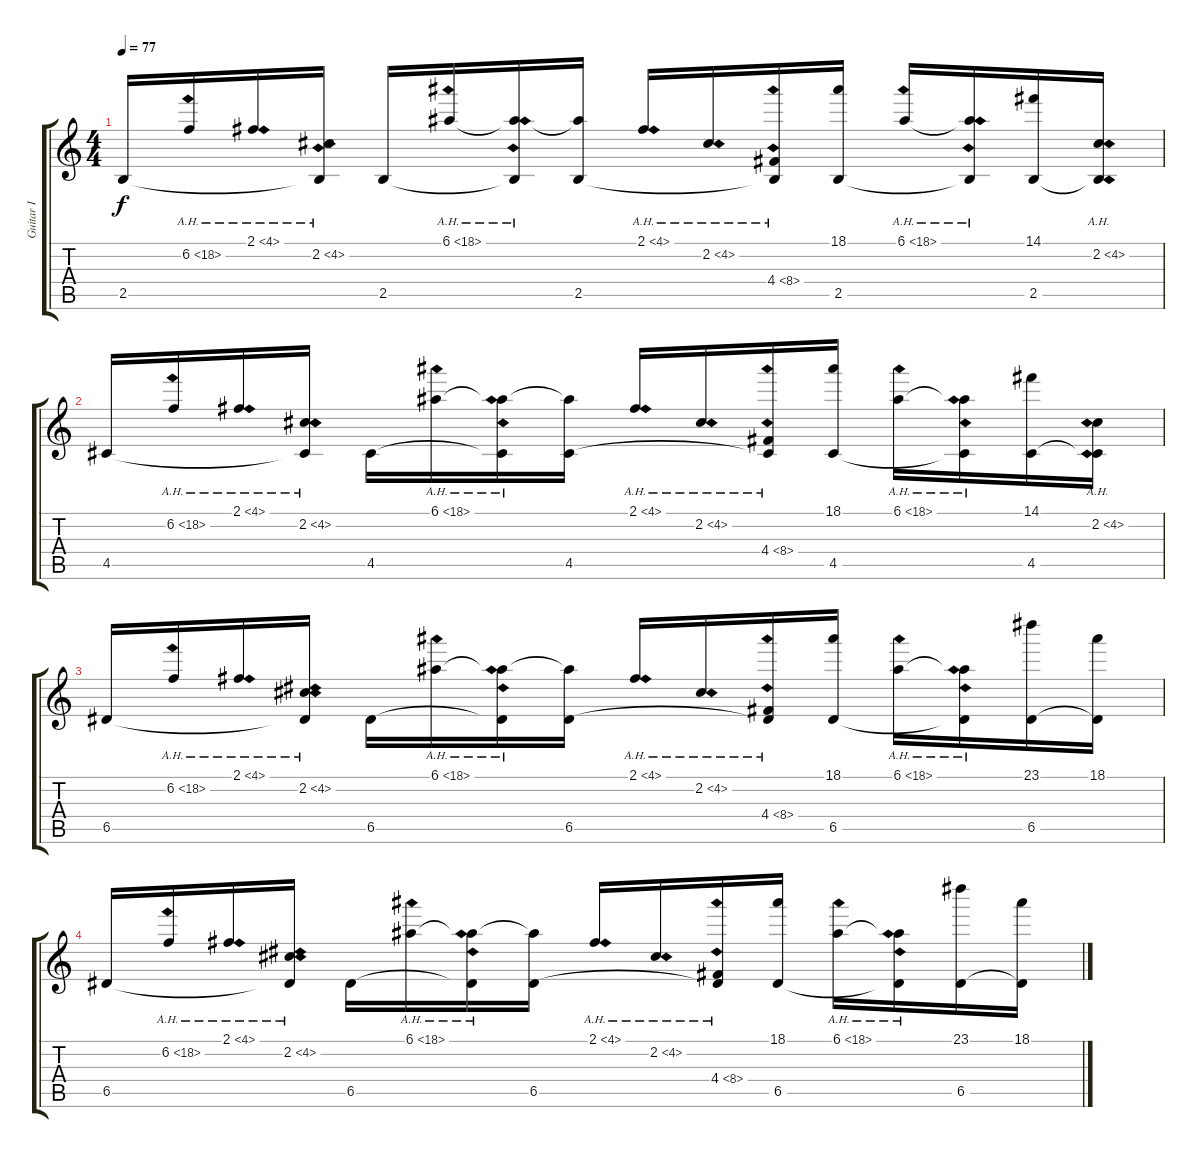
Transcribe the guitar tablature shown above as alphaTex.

\track ("Guitar I" "Guitar I") {instrument acousticguitarnylon}
\staff {score tabs}
\tuning (E4 B3 G3 D3 A2 E2) {hide}
\ts (4 4)
\tempo 77
\clef g2
\ks c
2.5.16{dy f instrument acousticguitarnylon} 6.2{ah 12}.16 2.1{ah 2}.16 (2.2{ah 2} 2.5{ah 12 t}).16 2.5.16 6.1{ah 12}.16 (6.1{ah 2 t} 2.5{ah 12 t}).16 (6.1{t} 2.5).16 2.1{ah 2}.16 2.2{ah 2}.16 (4.4{ah 4} 2.5{ah 12 t}).16 (18.1 2.5).16 6.1{ah 12}.16 (6.1{ah 2 t} 2.5{ah 12 t}).16 (14.1 2.5).16 (2.2{ah 2} 2.5{ah 2 t}).16 |
4.5.16 6.2{ah 12}.16 2.1{ah 2}.16 (2.2{ah 2} 4.5{ah 12 t}).16 4.5.16 6.1{ah 12}.16 (6.1{ah 2 t} 4.5{ah 12 t}).16 (6.1{t} 4.5).16 2.1{ah 2}.16 2.2{ah 2}.16 (4.4{ah 4} 4.5{ah 12 t}).16 (18.1 4.5).16 6.1{ah 12}.16 (6.1{ah 2 t} 4.5{ah 12 t}).16 (14.1 4.5).16 (2.2{ah 2} 4.5{ah 2 t}).16 |
6.5.16 6.2{ah 12}.16 2.1{ah 2}.16 (2.2{ah 2} 6.5{ah 12 t}).16 6.5.16 6.1{ah 12}.16 (6.1{ah 2 t} 6.5{ah 12 t}).16 (6.1{t} 6.5).16 2.1{ah 2}.16 2.2{ah 2}.16 (4.4{ah 4} 6.5{ah 12 t}).16 (18.1 6.5).16 6.1{ah 12}.16 (6.1{ah 2 t} 6.5{ah 12 t}).16 (23.1 6.5).16 (18.1 6.5{t}).16 |
6.5.16 6.2{ah 12}.16 2.1{ah 2}.16 (2.2{ah 2} 6.5{ah 12 t}).16 6.5.16 6.1{ah 12}.16 (6.1{ah 2 t} 6.5{ah 12 t}).16 (6.1{t} 6.5).16 2.1{ah 2}.16 2.2{ah 2}.16 (4.4{ah 4} 6.5{ah 12 t}).16 (18.1 6.5).16 6.1{ah 12}.16 (6.1{ah 2 t} 6.5{ah 12 t}).16 (23.1 6.5).16 (18.1 6.5{t}).16
